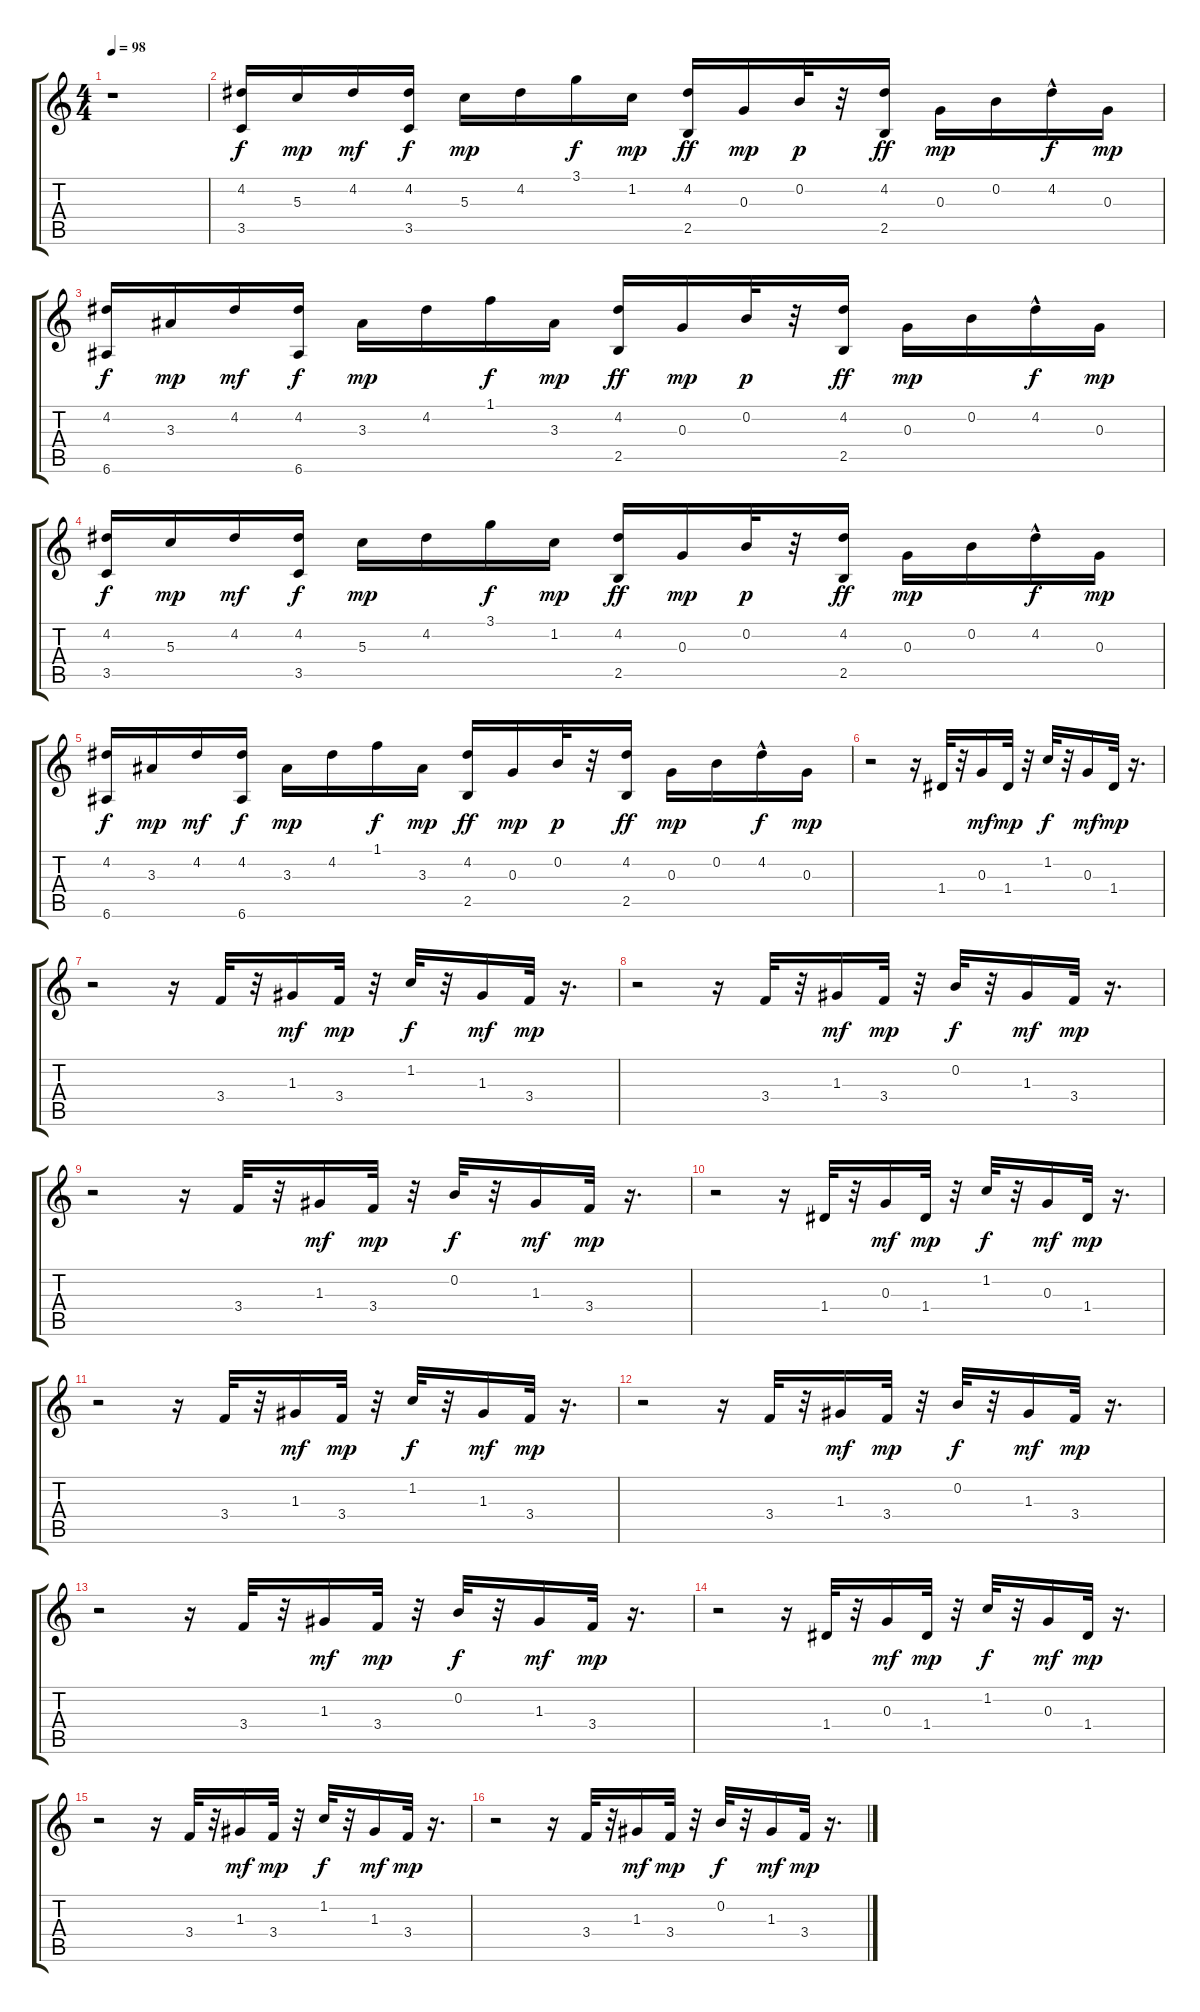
\track "" {instrument electricguitarmuted}
\staff {score tabs}
\tuning (E4 B3 G3 D3 A2 E2) {hide}
\ts (4 4)
\tempo 98
\clef g2
\ks c
r.1{dy f instrument electricguitarmuted} |
(4.2 3.5).16 5.3.16{dy mp} 4.2.16{dy mf} (4.2 3.5).16{dy f} 5.3.16{dy mp} 4.2.16 3.1.16{dy f} 1.2.16{dy mp} (4.2 2.5).16{dy ff} 0.3.16{dy mp} 0.2.32{dy p} r.32 (4.2 2.5).16{dy ff} 0.3.16{dy mp} 0.2.16 4.2{hac}.16{dy f} 0.3.16{dy mp} |
(4.2 6.6).16{dy f} 3.3.16{dy mp} 4.2.16{dy mf} (4.2 6.6).16{dy f} 3.3.16{dy mp} 4.2.16 1.1.16{dy f} 3.3.16{dy mp} (4.2 2.5).16{dy ff} 0.3.16{dy mp} 0.2.32{dy p} r.32 (4.2 2.5).16{dy ff} 0.3.16{dy mp} 0.2.16 4.2{hac}.16{dy f} 0.3.16{dy mp} |
(4.2 3.5).16{dy f} 5.3.16{dy mp} 4.2.16{dy mf} (4.2 3.5).16{dy f} 5.3.16{dy mp} 4.2.16 3.1.16{dy f} 1.2.16{dy mp} (4.2 2.5).16{dy ff} 0.3.16{dy mp} 0.2.32{dy p} r.32 (4.2 2.5).16{dy ff} 0.3.16{dy mp} 0.2.16 4.2{hac}.16{dy f} 0.3.16{dy mp} |
(4.2 6.6).16{dy f} 3.3.16{dy mp} 4.2.16{dy mf} (4.2 6.6).16{dy f} 3.3.16{dy mp} 4.2.16 1.1.16{dy f} 3.3.16{dy mp} (4.2 2.5).16{dy ff} 0.3.16{dy mp} 0.2.32{dy p} r.32 (4.2 2.5).16{dy ff} 0.3.16{dy mp} 0.2.16 4.2{hac}.16{dy f} 0.3.16{dy mp} |
r.2 r.16 1.4.32 r.32 0.3.16{dy mf} 1.4.32{dy mp} r.32 1.2.32{dy f} r.32 0.3.16{dy mf} 1.4.32{dy mp} r.16{d} |
r.2 r.16 3.4.32 r.32 1.3.16{dy mf} 3.4.32{dy mp} r.32 1.2.32{dy f} r.32 1.3.16{dy mf} 3.4.32{dy mp} r.16{d} |
r.2 r.16 3.4.32 r.32 1.3.16{dy mf} 3.4.32{dy mp} r.32 0.2.32{dy f} r.32 1.3.16{dy mf} 3.4.32{dy mp} r.16{d} |
r.2 r.16 3.4.32 r.32 1.3.16{dy mf} 3.4.32{dy mp} r.32 0.2.32{dy f} r.32 1.3.16{dy mf} 3.4.32{dy mp} r.16{d} |
r.2 r.16 1.4.32 r.32 0.3.16{dy mf} 1.4.32{dy mp} r.32 1.2.32{dy f} r.32 0.3.16{dy mf} 1.4.32{dy mp} r.16{d} |
r.2 r.16 3.4.32 r.32 1.3.16{dy mf} 3.4.32{dy mp} r.32 1.2.32{dy f} r.32 1.3.16{dy mf} 3.4.32{dy mp} r.16{d} |
r.2 r.16 3.4.32 r.32 1.3.16{dy mf} 3.4.32{dy mp} r.32 0.2.32{dy f} r.32 1.3.16{dy mf} 3.4.32{dy mp} r.16{d} |
r.2 r.16 3.4.32 r.32 1.3.16{dy mf} 3.4.32{dy mp} r.32 0.2.32{dy f} r.32 1.3.16{dy mf} 3.4.32{dy mp} r.16{d} |
r.2 r.16 1.4.32 r.32 0.3.16{dy mf} 1.4.32{dy mp} r.32 1.2.32{dy f} r.32 0.3.16{dy mf} 1.4.32{dy mp} r.16{d} |
r.2 r.16 3.4.32 r.32 1.3.16{dy mf} 3.4.32{dy mp} r.32 1.2.32{dy f} r.32 1.3.16{dy mf} 3.4.32{dy mp} r.16{d} |
r.2 r.16 3.4.32 r.32 1.3.16{dy mf} 3.4.32{dy mp} r.32 0.2.32{dy f} r.32 1.3.16{dy mf} 3.4.32{dy mp} r.16{d}
